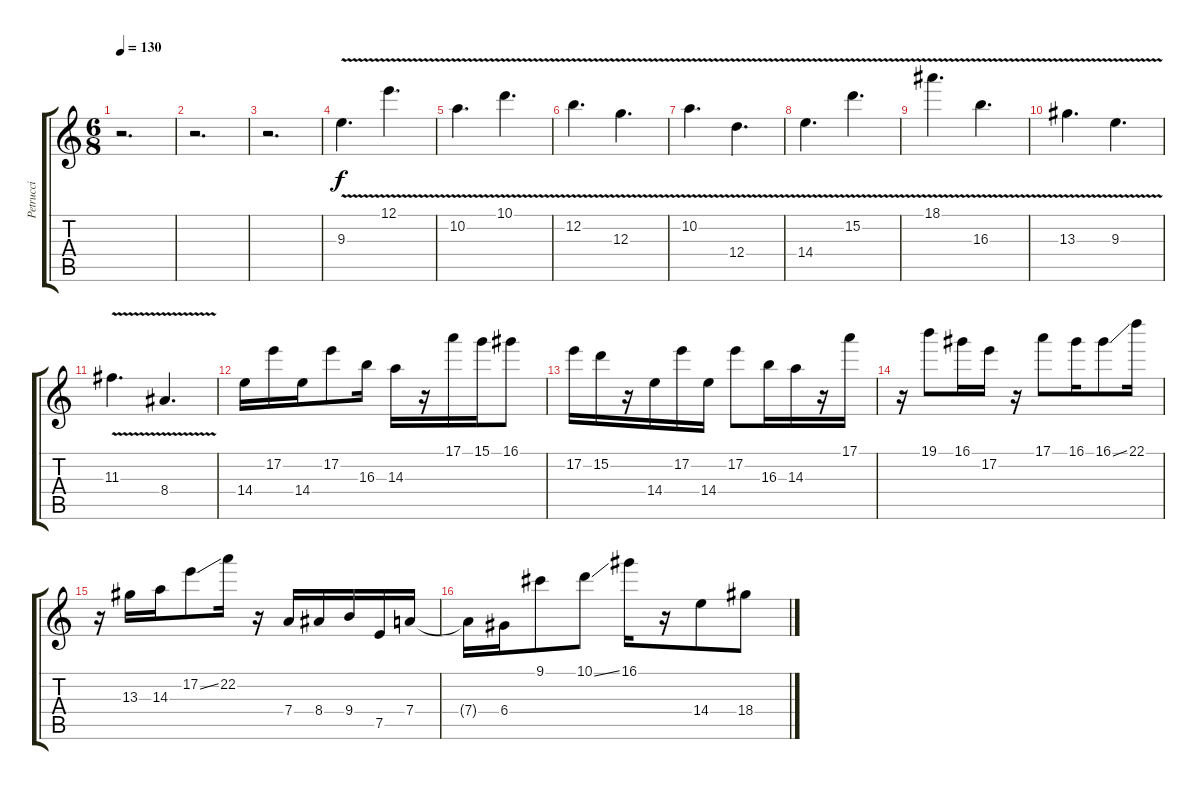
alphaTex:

\track ("Petrucci" "Petrucci") {instrument distortionguitar}
\staff {score tabs}
\tuning (E4 B3 G3 D3 A2 E2) {hide}
\ts (6 8)
\tempo 130
\clef g2
\ks c
r.2{d dy f} |
r.2{d} |
r.2{d} |
9.3{v}.4{d} 12.1{v}.4{d} |
10.2{v}.4{d} 10.1{v}.4{d} |
12.2{v}.4{d} 12.3{v}.4{d} |
10.2{v}.4{d} 12.4{v}.4{d} |
14.4{v}.4{d} 15.2{v}.4{d} |
18.1{v}.4{d} 16.3{v}.4{d} |
13.3{v}.4{d} 9.3{v}.4{d} |
11.3{v}.4{d} 8.4{v}.4{d} |
14.4.16 17.2.16 14.4.16 17.2.8 16.3.16 14.3.16 r.16 17.1.16 15.1.16 16.1.8 |
17.2.16 15.2.16 r.16 14.4.16 17.2.16 14.4.16 17.2.8 16.3.16 14.3.16 r.16 17.1.16 |
r.16 19.1.8 16.1.16 17.2.16 r.16 17.1.8 16.1.16 16.1{ss}.8 22.1.16 |
r.16 13.3.16 14.3.16 17.2{ss}.8 22.2.16 r.16 7.4.16 8.4.16 9.4.16 7.5.16 7.4.16 |
7.4{t}.16 6.4.16 9.1.8 10.1{ss}.8 16.1.16 r.16 14.4.8 18.4.8
